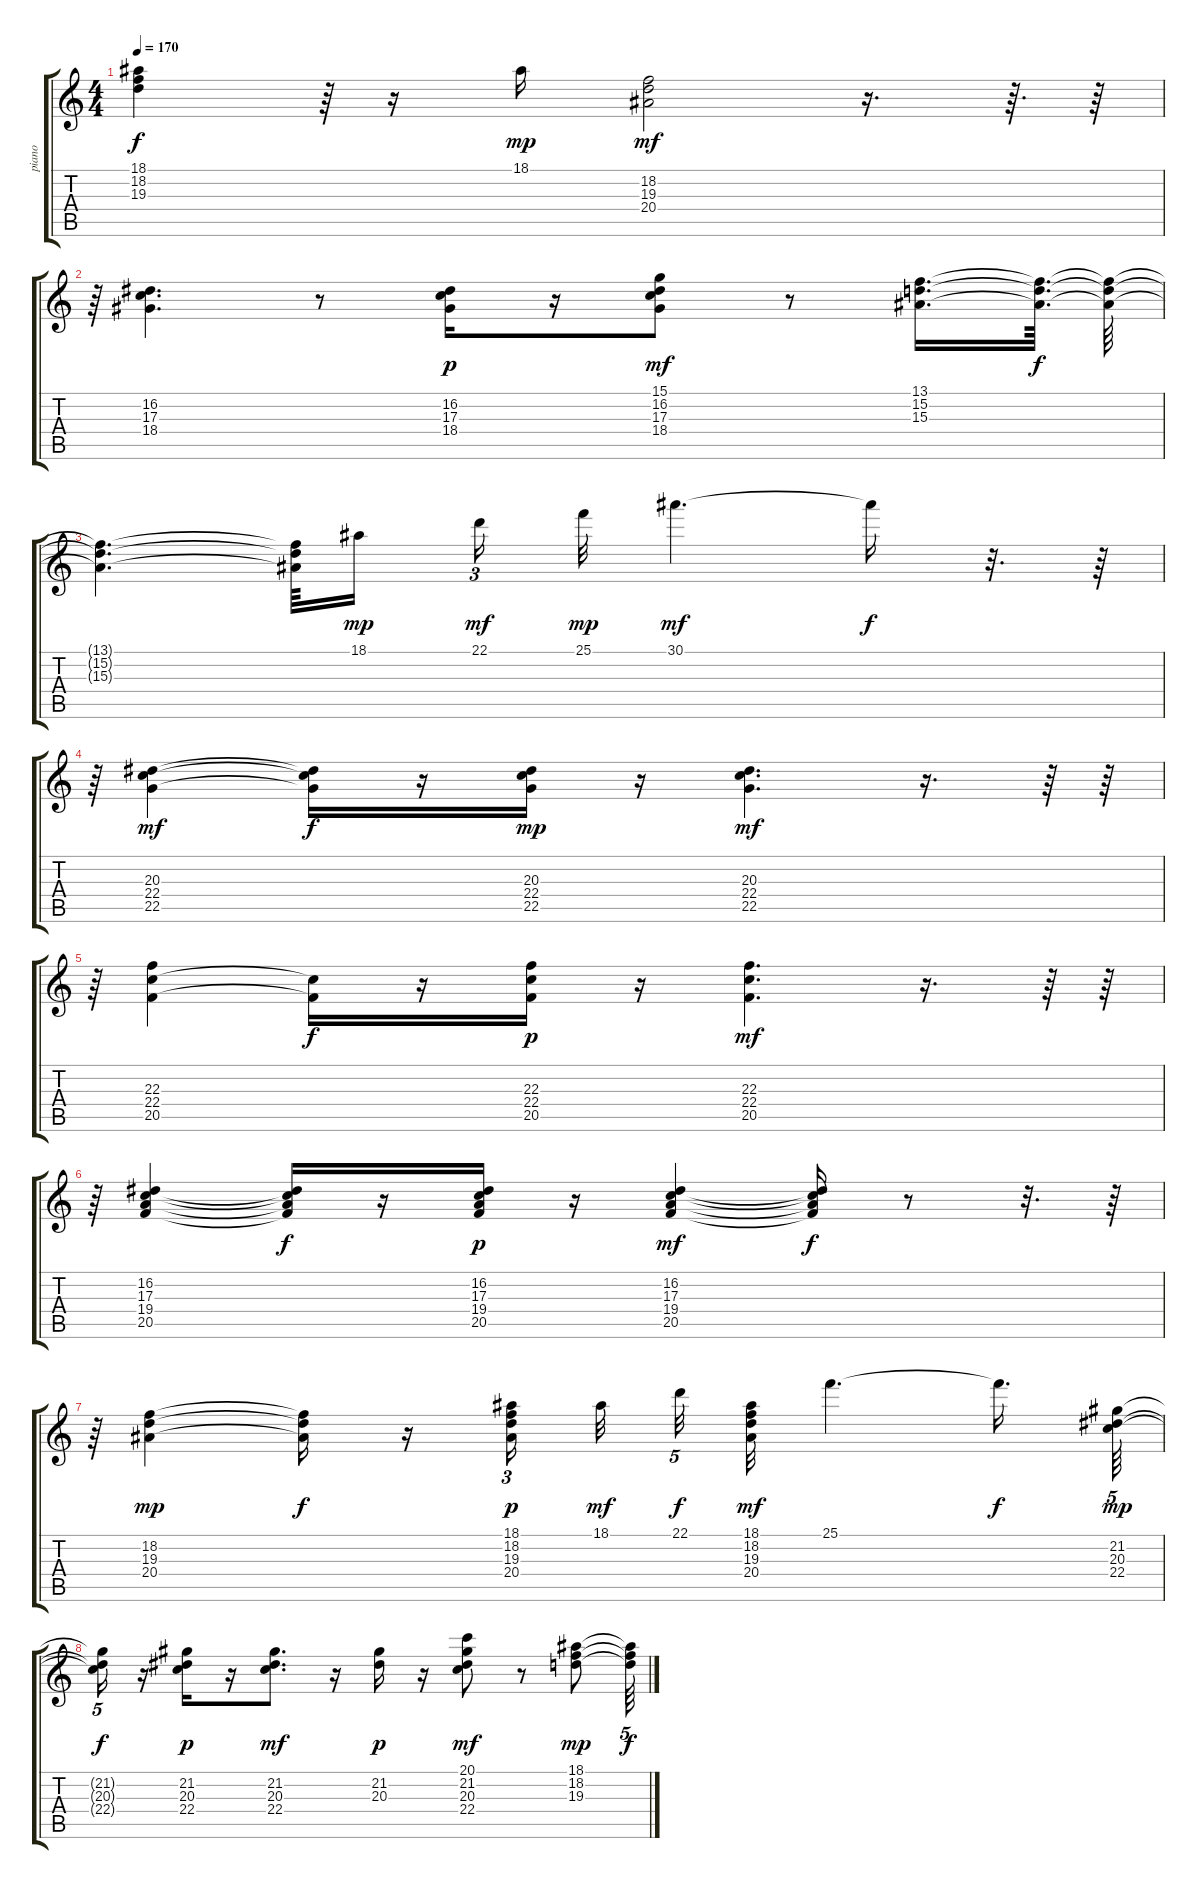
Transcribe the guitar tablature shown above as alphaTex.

\track ("piano" "piano") {instrument acousticgrandpiano}
\staff {score tabs}
\tuning (E4 B3 G3 D3 A2 E2) {hide}
\ts (4 4)
\tempo 170
\clef g2
\ks c
(18.1{t} 18.2{t} 19.3{t}).4{dy f} r.64 r.16 18.1.16{dy mp} (18.2 19.3 20.4).2{dy mf} r.16{d} r.64{d} r.64 |
r.64 (16.2 17.3 18.4).4{d} r.8 (16.2 17.3 18.4).16{dy p} r.16 (15.1 16.2 17.3 18.4).8{dy mf} r.8 (13.1 15.2 15.3).16{d} (13.1{t} 15.2{t} 15.3{t}).64{d dy f} (13.1{t} 15.2{t} 15.3{t}).64 |
(13.1{t} 15.2{t} 15.3{t}).4{d} (13.1{t} 15.2{t} 15.3{t}).64 18.1.16{dy mp} 22.1.16{tu (3 2) dy mf} 25.1.32{dy mp} 30.1.4{d dy mf} 30.1{t}.16{dy f} r.32{d} r.64 |
r.64 (20.3 22.4 22.5).4{dy mf} (20.3{t} 22.4{t} 22.5{t}).16{dy f} r.16 (20.3 22.4 22.5).16{dy mp} r.16 (20.3 22.4 22.5).4{d dy mf} r.16{d} r.64 r.64 |
r.64 (22.3 22.4 20.5).4 (22.4{t} 20.5{t}).16{dy f} r.16 (22.3 22.4 20.5).16{dy p} r.16 (22.3 22.4 20.5).4{d dy mf} r.16{d} r.64 r.64 |
r.64 (16.2 17.3 19.4 20.5).4 (16.2{t} 17.3{t} 19.4{t} 20.5{t}).16{dy f} r.16 (16.2 17.3 19.4 20.5).16{dy p} r.16 (16.2 17.3 19.4 20.5).4{dy mf} (16.2{t} 17.3{t} 19.4{t} 20.5{t}).16{dy f} r.8 r.32{d} r.64 |
r.64 (18.2 19.3 20.4).4{dy mp} (18.2{t} 19.3{t} 20.4{t}).16{dy f} r.16 (18.1 18.2 19.3 20.4).16{tu (3 2) dy p} 18.1.32{dy mf} 22.1.32{tu (5 4) dy f} (18.1 18.2 19.3 20.4).32{dy mf} 25.1.4{d} 25.1{t}.16{d dy f} (21.2 20.3 22.4).64{tu (5 4) dy mp} |
(21.2{t} 20.3{t} 22.4{t}).16{tu (5 4) dy f} r.16 (21.2 20.3 22.4).16{dy p} r.16 (21.2 20.3 22.4).8{d dy mf} r.16 (21.2 20.3).16{dy p} r.16 (20.1 21.2 20.3 22.4).8{dy mf} r.8 (18.1 18.2 19.3).8{dy mp} (18.1{t} 18.2{t} 19.3{t}).64{tu (5 4) dy f}
